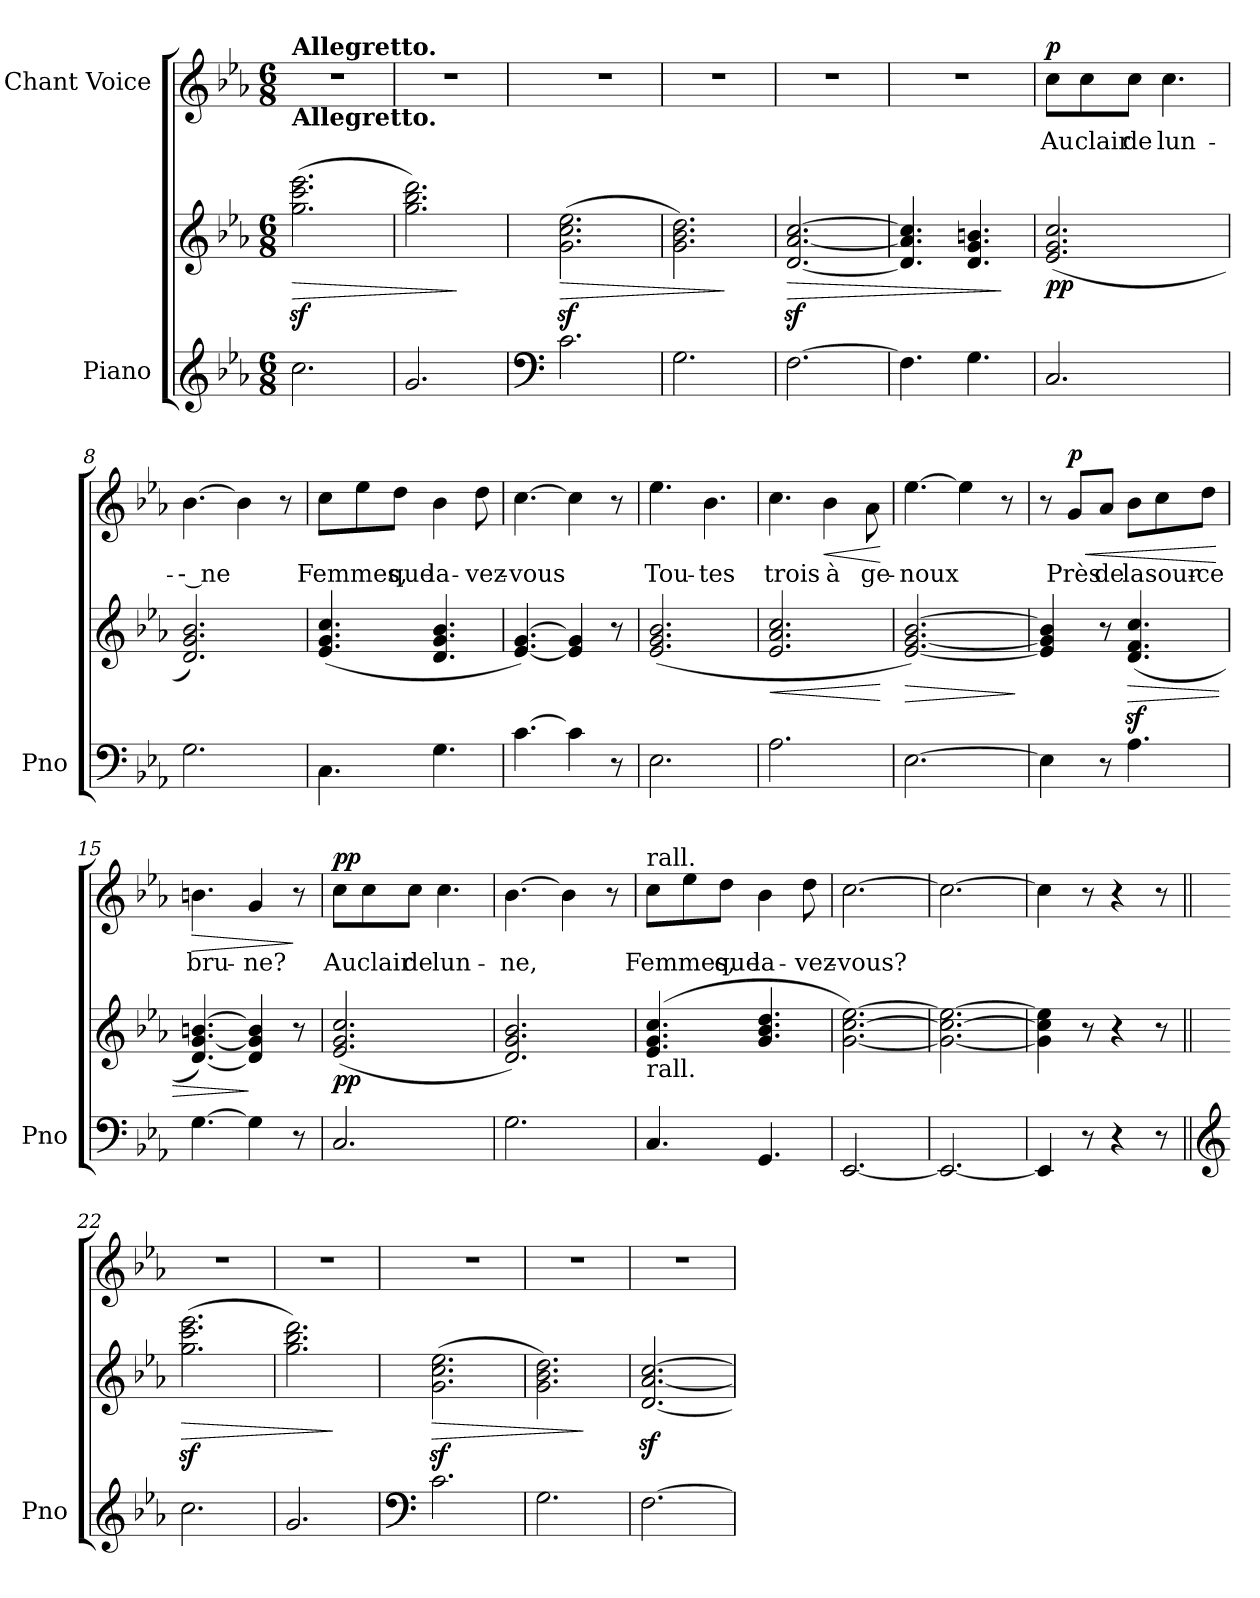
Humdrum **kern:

**kern	**kern	**dynam	**kern	**text	**dynam
*part2	*part2	*part2	*part1	*part1	*part1
*staff3	*staff2	*staff2/3	*staff1	*staff1	*staff1
*I"Piano	*	*	*I"Chant Voice	*	*
*I'Pno	*	*	*	*	*
*clefG2	*clefG2	*	*clefG2	*	*
*k[b-e-a-]	*k[b-e-a-]	*	*k[b-e-a-]	*	*
*M6/8	*M6/8	*	*M6/8	*	*
=1	=1	=1	=1	=1	=1
!	!	!	!LO:TX:a:B:t=Allegretto.	!	!
!	!	!	!LO:TX:b:B:t=Allegretto.	!	!
!	!	!LO:HP:b	!	!	!
2.cc\	(2.gg\z< 2.ccc\z< 2.eee-\z<	>	2.r	.	.
=2	=2	=2	=2	=2	=2
2.g/	2.gg\ 2.bb-\ 2.ddd\)	.	2.r	.	.
.	.	]	.	.	.
=3	=3	=3	=3	=3	=3
*clefF4	*	*	*	*	*
!	!	!LO:HP:b	!	!	!
2.c\	(2.g\z< 2.cc\z< 2.ee-\z<	>	2.r	.	.
=4	=4	=4	=4	=4	=4
2.G\	2.g\ 2.b-\ 2.dd\)	.	2.r	.	.
.	.	]	.	.	.
=5	=5	=5	=5	=5	=5
!	!	!LO:HP:b	!	!	!
[2.F\	[2.d/z< [>2.a-/z< [2.cc/z<	>	2.r	.	.
=6	=6	=6	=6	=6	=6
4.F\]	4.d/] 4.a-/] 4.cc/]	.	2.r	.	.
4.G\	4.d/ 4.g/ 4.bn/	.	.	.	.
.	.	]	.	.	.
=7	=7	=7	=7	=7	=7
!	!	!LO:DY:b	!	!	!LO:DY:a
2.C/	(>2.e-/ 2.g/ 2.cc/	pp	8cc\L	Au	p
.	.	.	8cc\	clair	.
.	.	.	8cc\J	de	.
.	.	.	4.cc\	lun-	.
=8	=8	=8	=8	=8	=8
2.G\	2.d/ 2.g/ 2.b-/)	.	[4.b-\	-- ne	.
.	.	.	4b-\]	.	.
.	.	.	8r	.	.
=9	=9	=9	=9	=9	=9
4.C\	(>4.e-/ 4.g/ 4.cc/	.	8cc\L	Femmes,	.
.	.	.	8ee-\	.	.
.	.	.	8dd\J	que	.
4.G\	4.d/ 4.g/ 4.b-/	.	4b-\	la-	.
.	.	.	8dd\	-vez-	.
=10	=10	=10	=10	=10	=10
[4.c\	[4.e-/ [4.g/)	.	[4.cc\	-vous	.
4c\]	4e-/] 4g/]	.	4cc\]	.	.
8r	8r	.	8r	.	.
=11	=11	=11	=11	=11	=11
2.E-\	(2.e-/ 2.g/ 2.b-/	.	4.ee-\	Tou-	.
.	.	.	4.b-\	-tes	.
=12	=12	=12	=12	=12	=12
!	!	!LO:HP:b	!	!	!
2.A-\	2.e-/ 2.a-/ 2.cc/	<	4.cc\	trois	.
!	!	!	!	!	!LO:HP:b
.	.	.	4b-\	à	<
.	.	.	8a-\	ge-	.
.	.	[	.	.	[
=13	=13	=13	=13	=13	=13
!	!	!LO:HP:b	!	!	!
[2.E-\	[2.e-/ [>2.g/ [2.b-/)	>	[4.ee-\	-noux	.
.	.	.	4ee-\]	.	.
.	.	.	8r	.	.
.	.	]	.	.	.
=14	=14	=14	=14	=14	=14
4E-\]	4e-/] 4g/] 4b-/]	.	8r	.	.
!	!	!	!	!	!LO:HP:b
!	!	!	!	!	!LO:DY:n=1:a
.	.	.	8g/L	Près	< p
8r	8r	.	8a-/J	de	.
!	!	!LO:HP:b	!	!	!
4.A-\	(>4.d/z< 4.f/z< 4.cc/z<	>	8b-\L	la	.
.	.	.	8cc\	sour-	.
.	.	.	8dd\J	-ce	.
.	.	.	.	.	[
=15	=15	=15	=15	=15	=15
!	!	!	!	!	!LO:HP:b
[4.G\	[4.d/ [4.g/ [4.bn/)	.	4.bn\	bru-	>
4G\]	4d/] 4g/] 4b/]	]	4g/	-ne?	.
8r	8r	.	8r	.	]
=16	=16	=16	=16	=16	=16
!	!	!LO:DY:b	!	!	!LO:DY:a
2.C/	(>2.e-/ 2.g/ 2.cc/	pp	8cc\L	Au	pp
.	.	.	8cc\	clair	.
.	.	.	8cc\J	de	.
.	.	.	4.cc\	lun-	.
=17	=17	=17	=17	=17	=17
2.G\	2.d/ 2.g/ 2.b-/)	.	[4.b-\	-ne,	.
.	.	.	4b-\]	.	.
.	.	.	8r	.	.
=18	=18	=18	=18	=18	=18
!	!	!	!LO:TX:a:t=rall.	!	!
!	!LO:TX:b:t=rall.	!	!	!	!
4.C/	(>4.e-/ 4.g/ 4.cc/	.	8cc\L	Femmes,	.
.	.	.	8ee-\	.	.
.	.	.	8dd\J	que	.
4.GG/	4.g/ 4.b-/ 4.dd/	.	4b-\	la-	.
.	.	.	8dd\	-vez-	.
=19	=19	=19	=19	=19	=19
[2.EE-/	[2.g\ [2.cc\ [2.ee-\)	.	[2.cc\	-vous?	.
=20	=20	=20	=20	=20	=20
2.EE-/_	2.g\_ 2.cc\_ 2.ee-\_	.	2.cc\_	.	.
=21	=21	=21	=21	=21	=21
4EE-/]	4g\] 4cc\] 4ee-\]	.	4cc\]	.	.
8r	8r	.	8r	.	.
4r	4r	.	4r	.	.
8r	8r	.	8r	.	.
=22||	=22||	=22||	=22||	=22||	=22||
*clefG2	*	*	*	*	*
!	!	!LO:HP:b	!	!	!
2.cc\	(2.gg\z< 2.ccc\z< 2.eee-\z<	>	2.r	.	.
=23	=23	=23	=23	=23	=23
2.g/	2.gg\ 2.bb-\ 2.ddd\)	.	2.r	.	.
.	.	]	.	.	.
=24	=24	=24	=24	=24	=24
*clefF4	*	*	*	*	*
!	!	!LO:HP:b	!	!	!
2.c\	(2.g\z< 2.cc\z< 2.ee-\z<	>	2.r	.	.
=25	=25	=25	=25	=25	=25
2.G\	2.g\ 2.b-\ 2.dd\)	.	2.r	.	.
.	.	]	.	.	.
=26	=26	=26	=26	=26	=26
[2.F\	[2.d/z< [>2.a-/z< [2.cc/z<	.	2.r	.	.
=	=	=	=	=	=
*-	*-	*-	*-	*-	*-
